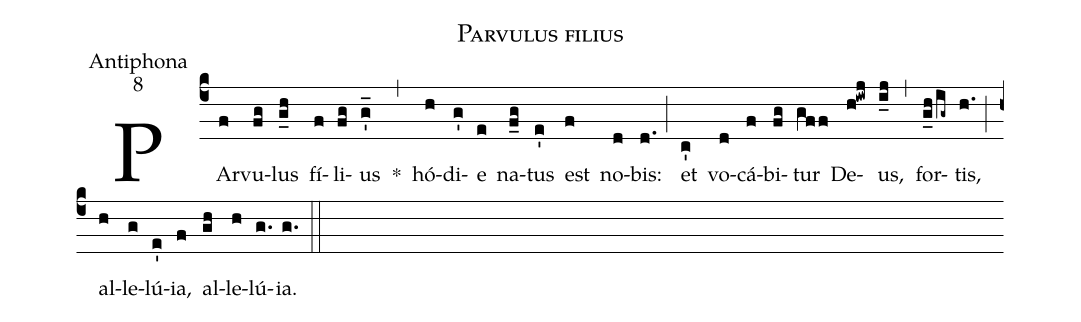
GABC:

name:Parvulus filius;
office-part:Antiphona;
mode:8;
%%
(c4) PAr(f)vu(fg)lus(g_h) fí(f)li(fg)us(g'_) *(,) hó(h)di(g')e(e) na(f_g)tus(e') est(f) no(d)bis:(d.) (;) et(c') vo(d)cá(f)bi(fg)tur(gff) De(h!iwj)us,(i_j) (,) for(g_h/ig~)tis,(h.) (;) al(h)le(g)lú(e')ia,(f) al(gh)le(h)lú(g.)ia.(g.) (::)
